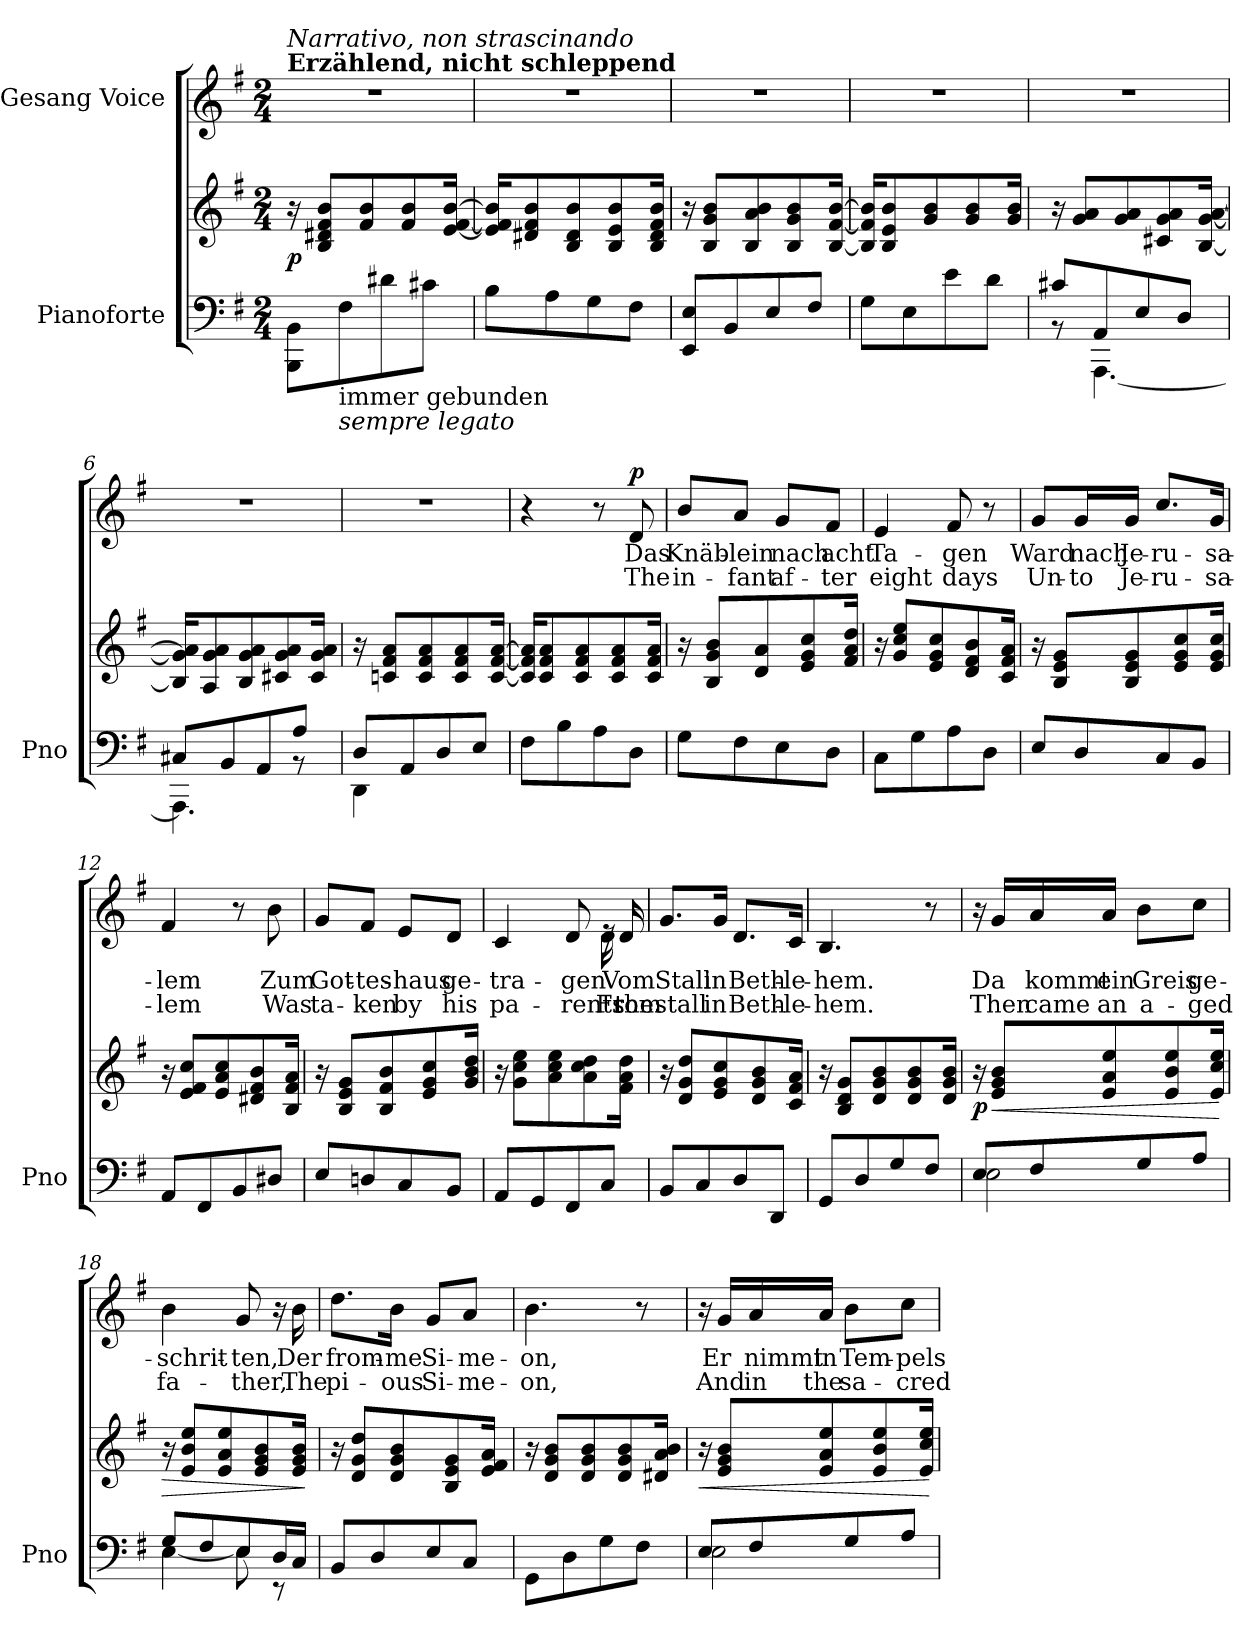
**kern	**kern	**dynam	**kern	**text	**text	**dynam
*part2	*part2	*part2	*part1	*part1	*part1	*part1
*staff3	*staff2	*staff2/3	*staff1	*staff1	*staff1	*staff1
*I"Pianoforte	*	*	*I"Gesang Voice	*	*	*
*I'Pno	*	*	*	*	*	*
*clefF4	*clefG2	*	*clefG2	*	*	*
*k[f#]	*k[f#]	*	*k[f#]	*	*	*
*M2/4	*M2/4	*	*M2/4	*	*	*
=1	=1	=1	=1	=1	=1	=1
!	!	!	!LO:TX:a:B:t=Erzählend, nicht schleppend	!	!	!
!	!	!	!LO:TX:a:i:t=Narrativo, non strascinando	!	!	!
!	!	!LO:DY:b	!	!	!	!
8BBB\ 8BB\L	16r	p	2r	.	.	.
.	8B/ 8d#X/ 8f#/ 8b/L	.	.	.	.	.
!LO:TX:b:t=immer gebunden	!	!	!	!	!	!
!LO:TX:b:i:t=sempre legato	!	!	!	!	!	!
8F#\	.	.	.	.	.	.
.	8f#/ 8b/	.	.	.	.	.
8d#X\	.	.	.	.	.	.
.	8f#/ 8b/	.	.	.	.	.
8c#X\J	.	.	.	.	.	.
.	[16e/ [16f#/ [16b/Jk	.	.	.	.	.
=2	=2	=2	=2	=2	=2	=2
8B\L	16e/] 16f#/] 16b/]KL	.	2r	.	.	.
.	8d#X/ 8f#/ 8b/	.	.	.	.	.
8A\	.	.	.	.	.	.
.	8B/ 8d#/ 8b/	.	.	.	.	.
8G\	.	.	.	.	.	.
.	8B/ 8e/ 8b/	.	.	.	.	.
8F#\J	.	.	.	.	.	.
.	16B/ 16d#/ 16f#/ 16b/Jk	.	.	.	.	.
=3	=3	=3	=3	=3	=3	=3
8EE/ 8E/L	16r	.	2r	.	.	.
.	8B/ 8g/ 8b/L	.	.	.	.	.
8BB/	.	.	.	.	.	.
.	8B/ 8a/ 8b/	.	.	.	.	.
8E/	.	.	.	.	.	.
.	8B/ 8g/ 8b/	.	.	.	.	.
8F#/J	.	.	.	.	.	.
.	[16B/ [16f#/ [16b/Jk	.	.	.	.	.
=4	=4	=4	=4	=4	=4	=4
8G\L	16B/] 16f#/] 16b/]KL	.	2r	.	.	.
.	8B/ 8e/ 8b/	.	.	.	.	.
8E\	.	.	.	.	.	.
.	8g/ 8b/	.	.	.	.	.
8e\	.	.	.	.	.	.
.	8g/ 8b/	.	.	.	.	.
8d\J	.	.	.	.	.	.
.	16g/ 16b/Jk	.	.	.	.	.
=5	=5	=5	=5	=5	=5	=5
*^	*	*	*	*	*	*
8c#X/L	8rBB	16r	.	2r	.	.	.
.	.	8g/ 8a/L	.	.	.	.	.
8AA/	[4.AAA\	.	.	.	.	.	.
.	.	8g/ 8a/	.	.	.	.	.
8E/	.	.	.	.	.	.	.
.	.	8c#X/ 8g/ 8a/	.	.	.	.	.
8D/J	.	.	.	.	.	.	.
.	.	[16B/ [16g/ [16a/Jk	.	.	.	.	.
!!LO:LB:g=z
=6	=6	=6	=6	=6	=6	=6	=6
8C#X/L	4.AAA\]	16B/] 16g/] 16a/]KL	.	2r	.	.	.
.	.	8A/ 8g/ 8a/	.	.	.	.	.
8BB/	.	.	.	.	.	.	.
.	.	8B/ 8g/ 8a/	.	.	.	.	.
8AA/	.	.	.	.	.	.	.
.	.	8c#X/ 8g/ 8a/	.	.	.	.	.
8A/J	8rBB	.	.	.	.	.	.
.	.	16c#/ 16g/ 16a/Jk	.	.	.	.	.
=7	=7	=7	=7	=7	=7	=7	=7
8D/L	4DD\	16r	.	2r	.	.	.
.	.	8cn/ 8f#/ 8a/L	.	.	.	.	.
8AA/	.	.	.	.	.	.	.
.	.	8c/ 8f#/ 8a/	.	.	.	.	.
8D/	4rCCyy	.	.	.	.	.	.
.	.	8c/ 8f#/ 8a/	.	.	.	.	.
8E/J	.	.	.	.	.	.	.
.	.	[16c/ [16f#/ [16a/Jk	.	.	.	.	.
*v	*v	*	*	*	*	*	*
=8	=8	=8	=8	=8	=8	=8
8F#\L	16c/] 16f#/] 16a/]KL	.	4r	.	.	.
.	8c/ 8f#/ 8a/	.	.	.	.	.
8B\	.	.	.	.	.	.
.	8c/ 8f#/ 8a/	.	.	.	.	.
8A\	.	.	8r	.	.	.
.	8c/ 8f#/ 8a/	.	.	.	.	.
!	!	!	!	!LO:LY:b	!LO:LY:b	!LO:DY:a
8D\J	.	.	8d/	Das	The	p
.	16c/ 16f#/ 16a/Jk	.	.	.	.	.
=9	=9	=9	=9	=9	=9	=9
!	!	!	!	!LO:LY:b	!LO:LY:b	!
8G\L	16r	.	8b/L	Knäb-	in-	.
.	8B/ 8g/ 8b/L	.	.	.	.	.
!	!	!	!	!LO:LY:b	!LO:LY:b	!
8F#\	.	.	8a/J	-lein	-fant	.
.	8d/ 8a/	.	.	.	.	.
!	!	!	!	!LO:LY:b	!LO:LY:b	!
8E\	.	.	8g/L	nach	af-	.
.	8e/ 8g/ 8cc/	.	.	.	.	.
!	!	!	!	!LO:LY:b	!LO:LY:b	!
8D\J	.	.	8f#/J	acht	-ter	.
.	16f#/ 16a/ 16dd/Jk	.	.	.	.	.
=10	=10	=10	=10	=10	=10	=10
!	!	!	!	!LO:LY:b	!LO:LY:b	!
8C\L	16r	.	4e/	Ta-	eight	.
.	8g/ 8cc/ 8ee/L	.	.	.	.	.
8G\	.	.	.	.	.	.
.	8e/ 8g/ 8cc/	.	.	.	.	.
!	!	!	!	!LO:LY:b	!LO:LY:b	!
8A\	.	.	8f#/	-gen	days	.
.	8d/ 8f#/ 8b/	.	.	.	.	.
8D\J	.	.	8r	.	.	.
.	16c/ 16f#/ 16a/Jk	.	.	.	.	.
!!LO:LB:g=z
=11	=11	=11	=11	=11	=11	=11
!	!	!	!	!LO:LY:b	!LO:LY:b	!
8E/L	16r	.	8g/L	Ward	Un-	.
.	8B/ 8e/ 8g/L	.	.	.	.	.
!	!	!	!	!LO:LY:b	!LO:LY:b	!
8D/	.	.	16g/L	nach	-to	.
!	!	!	!	!LO:LY:b	!LO:LY:b	!
.	8B/ 8e/ 8g/	.	16g/JJ	Je-	Je-	.
!	!	!	!	!LO:LY:b	!LO:LY:b	!
8C/	.	.	8.cc/L	-ru-	-ru-	.
.	8e/ 8g/ 8cc/	.	.	.	.	.
8BB/J	.	.	.	.	.	.
!	!	!	!	!LO:LY:b	!LO:LY:b	!
.	16e/ 16g/ 16cc/Jk	.	16g/Jk	-sa-	-sa-	.
=12	=12	=12	=12	=12	=12	=12
!	!	!	!	!LO:LY:b	!LO:LY:b	!
8AA/L	16r	.	4f#/	-lem	-lem	.
.	8e/ 8f#/ 8cc/L	.	.	.	.	.
8FF#/	.	.	.	.	.	.
.	8e/ 8a/ 8cc/	.	.	.	.	.
8BB/	.	.	8r	.	.	.
.	8d#X/ 8f#/ 8b/	.	.	.	.	.
!	!	!	!	!LO:LY:b	!LO:LY:b	!
8D#X/J	.	.	8b\	Zum	Was	.
.	16B/ 16f#/ 16a/Jk	.	.	.	.	.
=13	=13	=13	=13	=13	=13	=13
!	!	!	!	!LO:LY:b	!LO:LY:b	!
8E/L	16r	.	8g/L	Got-	ta-	.
.	8B/ 8e/ 8g/L	.	.	.	.	.
!	!	!	!	!LO:LY:b	!LO:LY:b	!
8Dn/	.	.	8f#/J	-tes-	-ken	.
.	8B/ 8f#/ 8b/	.	.	.	.	.
!	!	!	!	!LO:LY:b	!LO:LY:b	!
8C/	.	.	8e/L	-haus	by	.
.	8e/ 8g/ 8cc/	.	.	.	.	.
!	!	!	!	!LO:LY:b	!LO:LY:b	!
8BB/J	.	.	8d/J	ge-	his	.
.	16g/ 16b/ 16dd/Jk	.	.	.	.	.
=14	=14	=14	=14	=14	=14	=14
!	!	!	!	!LO:LY:b	!LO:LY:b	!
*	*	*	*^	*	*	*
8AA/L	16r	.	4c/	4.ryy	-tra-	pa-	.
.	8g\ 8cc\ 8ee\L	.	.	.	.	.	.
8GG/	.	.	.	.	.	.	.
.	8a\ 8cc\ 8ee\	.	.	.	.	.	.
!	!	!	!	!	!LO:LY:b	!LO:LY:b	!
8FF#/	.	.	8d/	.	-gen	-rents	.
.	8a\ 8cc\ 8dd\	.	.	.	.	.	.
!	!	!	!	!	!	!LO:LY:b	!
8C/J	.	.	16re	16d\	.	From	.
!	!	!	!	!	!LO:LY:b	!LO:LY:b	!
.	16f#\ 16a\ 16dd\Jk	.	16d/	16ryy	Vom	the	.
=15	=15	=15	=15	=15	=15	=15	=15
!	!	!	!	!	!LO:LY:b	!LO:LY:b	!
*	*	*	*v	*v	*	*	*
8BB/L	16r	.	8.g/L	Stall	stall	.
.	8d/ 8g/ 8dd/L	.	.	.	.	.
8C/	.	.	.	.	.	.
!	!	!	!	!LO:LY:b	!LO:LY:b	!
.	8e/ 8g/ 8cc/	.	16g/Jk	in	in	.
!	!	!	!	!LO:LY:b	!LO:LY:b	!
8D/	.	.	8.d/L	Beth-	Beth-	.
.	8d/ 8g/ 8b/	.	.	.	.	.
8DD/J	.	.	.	.	.	.
!	!	!	!	!LO:LY:b	!LO:LY:b	!
.	16c/ 16f#/ 16a/Jk	.	16c/Jk	-le-	-le-	.
!!LO:LB:g=z
=16	=16	=16	=16	=16	=16	=16
!	!	!	!	!LO:LY:b	!LO:LY:b	!
8GG/L	16r	.	4.B/	-hem.	-hem.	.
.	8B/ 8d/ 8g/L	.	.	.	.	.
8D/	.	.	.	.	.	.
.	8d/ 8g/ 8b/	.	.	.	.	.
8G/	.	.	.	.	.	.
.	8d/ 8g/ 8b/	.	.	.	.	.
8F#/J	.	.	8r	.	.	.
.	16d/ 16g/ 16b/Jk	.	.	.	.	.
=17	=17	=17	=17	=17	=17	=17
*^	*	*	*	*	*	*
!	!	!	!LO:DY:b	!	!	!	!
8E/L	2E\	16r	p	16r	.	.	.
!	!	!	!LO:HP:b	!	!LO:LY:b	!LO:LY:b	!
.	.	8e/ 8g/ 8b/L	<	16g/LL	Da	Then	.
!	!	!	!	!	!LO:LY:b	!LO:LY:b	!
8F#/	.	.	.	16a/	kommt	came	.
!	!	!	!	!	!LO:LY:b	!LO:LY:b	!
.	.	8e/ 8a/ 8ee/	.	16a/JJ	ein	an	.
!	!	!	!	!	!LO:LY:b	!LO:LY:b	!
8G/	.	.	.	8b\L	Greis	a-	.
.	.	8e/ 8b/ 8ee/	.	.	.	.	.
!	!	!	!	!	!LO:LY:b	!LO:LY:b	!
8A/J	.	.	.	8cc\J	ge-	-ged	.
.	.	16e/ 16cc/ 16ee/Jk	.	.	.	.	.
*v	*v	*	*	*	*	*	*
.	.	[	.	.	.	.
=18	=18	=18	=18	=18	=18	=18
*^	*	*	*	*	*	*
!	!	!	!LO:HP:b	!	!LO:LY:b	!LO:LY:b	!
8G/L	[4E\	16r	>	4b\	-schrit-	fa-	.
.	.	8e/ 8b/ 8ee/L	.	.	.	.	.
8F#/	.	.	.	.	.	.	.
.	.	8e/ 8a/ 8ee/	.	.	.	.	.
!	!	!	!	!	!LO:LY:b	!LO:LY:b	!
8E/	8E\]	.	.	8g/	-ten,	-ther,	.
.	.	8e/ 8g/ 8b/	.	.	.	.	.
16D/L	8r	.	.	16r	.	.	.
!	!	!	!	!	!LO:LY:b	!LO:LY:b	!
16C/JJ	.	16e/ 16g/ 16b/Jk	.	16b\	Der	The	.
*v	*v	*	*	*	*	*	*
.	.	]	.	.	.	.
=19	=19	=19	=19	=19	=19	=19
!	!	!	!	!LO:LY:b	!LO:LY:b	!
8BB/L	16r	.	8.dd\L	from-	pi-	.
.	8d/ 8g/ 8dd/L	.	.	.	.	.
8D/	.	.	.	.	.	.
!	!	!	!	!LO:LY:b	!LO:LY:b	!
.	8d/ 8g/ 8b/	.	16b\Jk	-me	-ous	.
!	!	!	!	!LO:LY:b	!LO:LY:b	!
8E/	.	.	8g/L	Si-	Si-	.
.	8B/ 8e/ 8g/	.	.	.	.	.
!	!	!	!	!LO:LY:b	!LO:LY:b	!
8C/J	.	.	8a/J	-me-	-me-	.
.	16e/ 16f#/ 16a/Jk	.	.	.	.	.
=20	=20	=20	=20	=20	=20	=20
!	!	!	!	!LO:LY:b	!LO:LY:b	!
8GG\L	16r	.	4.b\	-on,	-on,	.
.	8d/ 8g/ 8b/L	.	.	.	.	.
8D\	.	.	.	.	.	.
.	8d/ 8g/ 8b/	.	.	.	.	.
8G\	.	.	.	.	.	.
.	8d/ 8g/ 8b/	.	.	.	.	.
8F#\J	.	.	8r	.	.	.
.	16d#X/ 16a/ 16b/Jk	.	.	.	.	.
!!LO:PB:g=z
=21	=21	=21	=21	=21	=21	=21
*^	*	*	*	*	*	*
!	!	!	!LO:HP:b	!	!	!	!
8E/L	2E\	16r	<	16r	.	.	.
!	!	!	!	!	!LO:LY:b	!LO:LY:b	!
.	.	8e/ 8g/ 8b/L	.	16g/LL	Er	And	.
!	!	!	!	!	!LO:LY:b	!LO:LY:b	!
8F#/	.	.	.	16a/	nimmt	in	.
!	!	!	!	!	!LO:LY:b	!LO:LY:b	!
.	.	8e/ 8a/ 8ee/	.	16a/JJ	in	the	.
!	!	!	!	!	!LO:LY:b	!LO:LY:b	!
8G/	.	.	.	8b\L	Tem-	sa-	.
.	.	8e/ 8b/ 8ee/	.	.	.	.	.
!	!	!	!	!	!LO:LY:b	!LO:LY:b	!
8A/J	.	.	.	8cc\J	-pels	-cred	.
.	.	16e/ 16cc/ 16ee/Jk	.	.	.	.	.
*v	*v	*	*	*	*	*	*
.	.	[	.	.	.	.
=	=	=	=	=	=	=
*-	*-	*-	*-	*-	*-	*-
